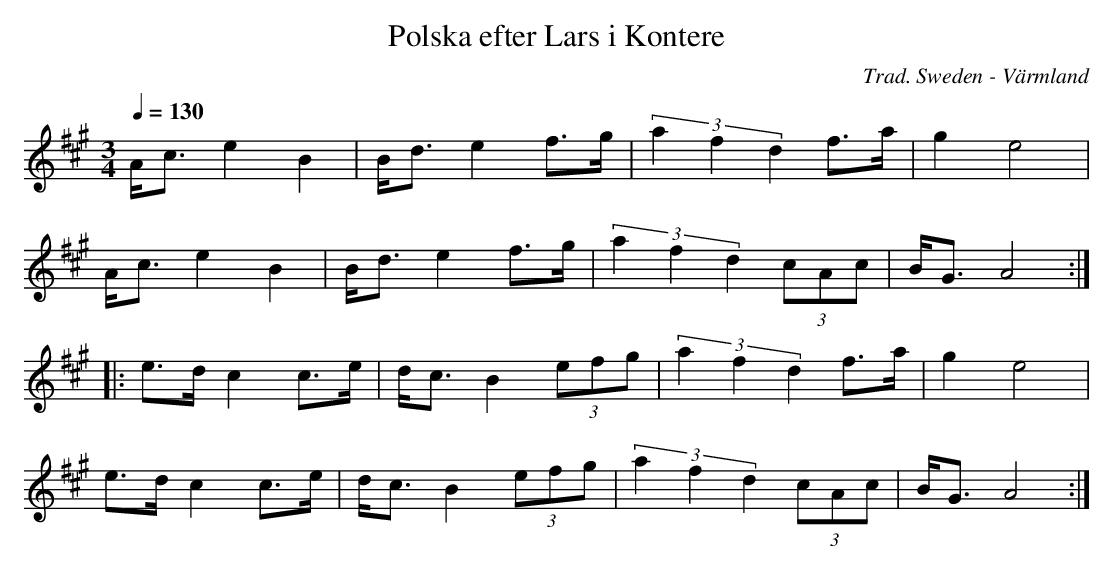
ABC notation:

X:1
T:Polska efter Lars i Kontere
C:Trad. Sweden - Värmland
M:3/4
L:1/8
Q:1/4=130
K:A
A<c e2 B2 |B<d e2 f>g |(3a2f2d2 f>a |g2 e4 |
A<c e2 B2 |B<d e2 f>g |(3a2f2d2 (3cAc |B<G A4 ::
e>d c2 c>e |d<c B2 (3efg |(3a2f2d2 f>a |g2 e4 |
e>d c2 c>e |d<c B2 (3efg |(3a2f2d2 (3cAc |B<G A4 :|
